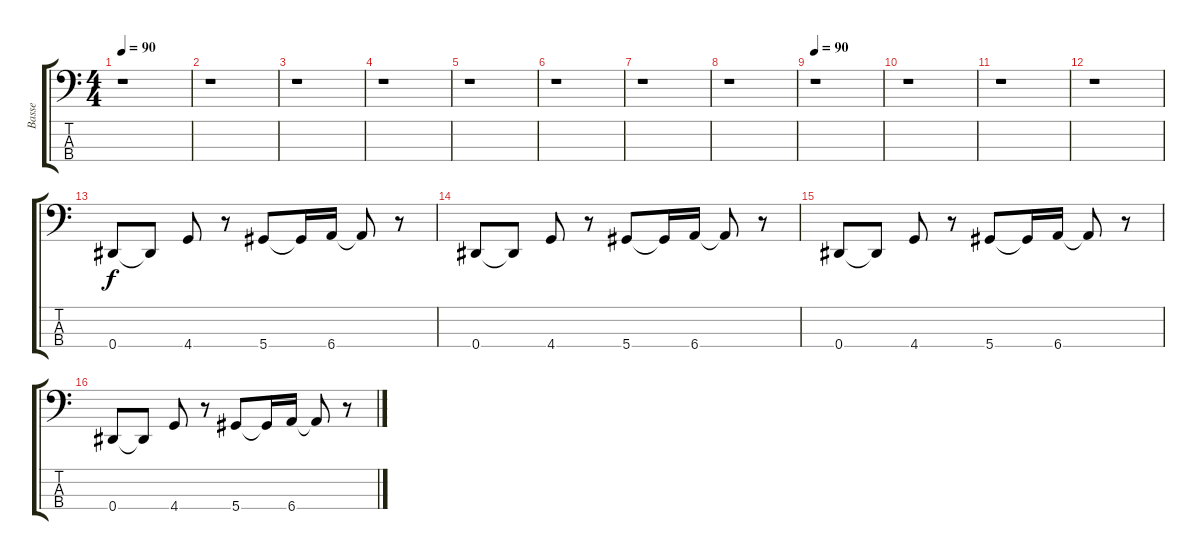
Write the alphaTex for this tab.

\track ("Basse" "Basse") {instrument slapbass2}
\staff {score tabs}
\tuning (Gb2 Db2 Ab1 Eb1) {hide}
\ts (4 4)
\tempo 90
\tempo 70
\tempo 90
\clef f4
\ks c
r.1{dy f instrument slapbass2} |
r.1 |
r.1 |
r.1 |
r.1 |
r.1 |
r.1 |
r.1 |
\tempo 90
r.1 |
r.1 |
r.1 |
r.1 |
0.4.8 0.4{t}.8 4.4.8 r.8 5.4.8 5.4{t}.16 6.4.16 6.4{t}.8 r.8 |
0.4.8 0.4{t}.8 4.4.8 r.8 5.4.8 5.4{t}.16 6.4.16 6.4{t}.8 r.8 |
0.4.8 0.4{t}.8 4.4.8 r.8 5.4.8 5.4{t}.16 6.4.16 6.4{t}.8 r.8 |
0.4.8 0.4{t}.8 4.4.8 r.8 5.4.8 5.4{t}.16 6.4.16 6.4{t}.8 r.8
